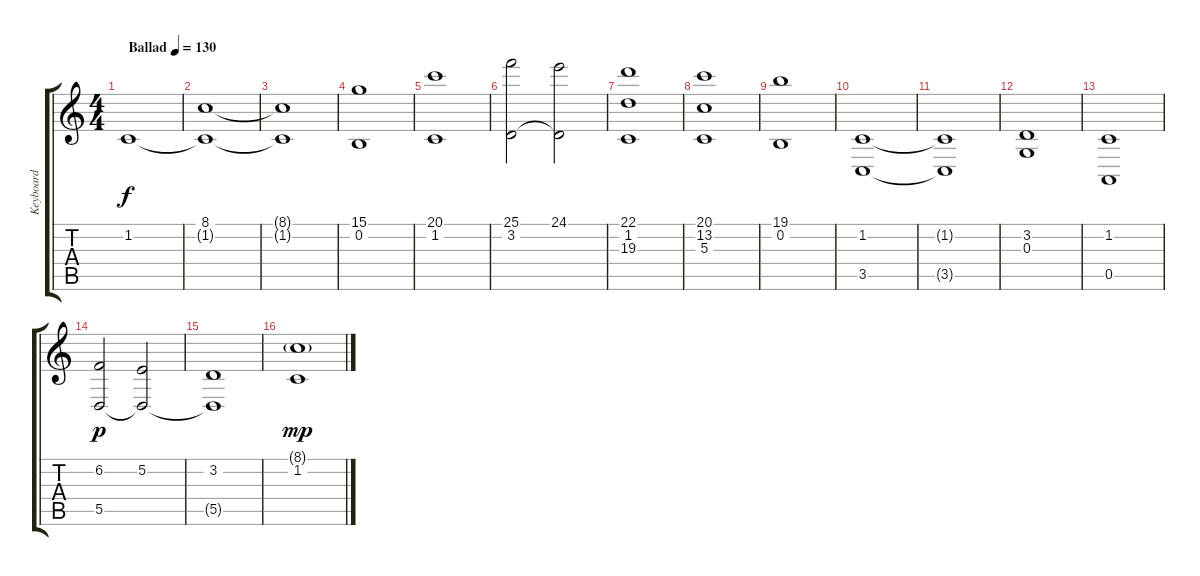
\track ("Keyboard" "Keyboard") {instrument stringensemble2}
\staff {score tabs}
\tuning (E4 B3 G3 D3 A2 E2) {hide}
\ts (4 4)
\tempo (130 "Ballad")
\clef g2
\ks c
1.2.1{dy f instrument stringensemble2} |
(8.1 1.2{t}).1 |
(8.1{t} 1.2{t}).1 |
(15.1 0.2).1 |
(20.1 1.2).1 |
(25.1 3.2).2 (24.1 3.2{t}).2 |
(22.1 1.2 19.3).1 |
(20.1 13.2 5.3).1 |
(19.1 0.2).1 |
(1.2 3.5).1 |
(1.2{t} 3.5{t}).1 |
(3.2 0.3).1 |
(1.2 0.5).1 |
(6.2 5.5).2{dy p} (5.2 5.5{t}).2 |
(3.2 5.5{t}).1 |
(8.1{g} 1.2).1{dy mp}
